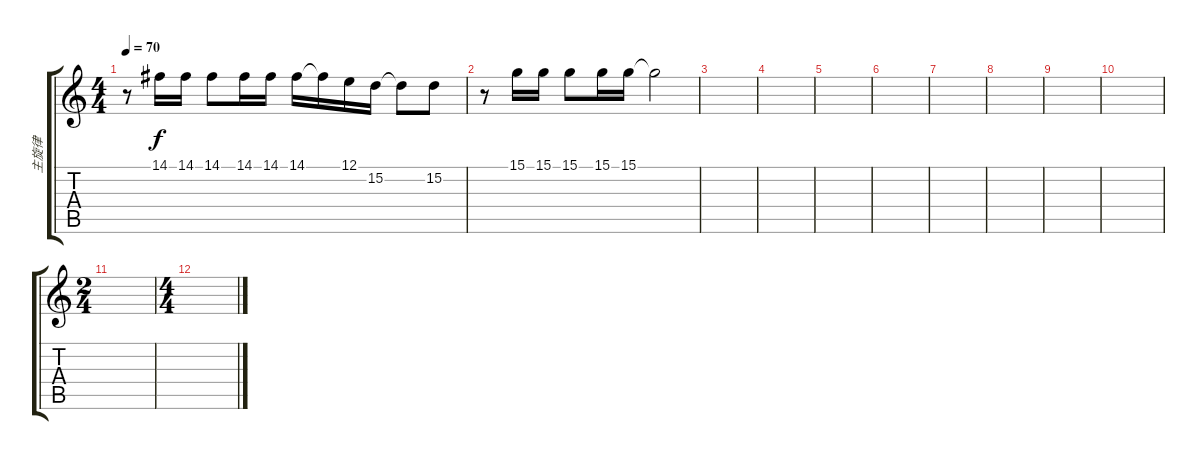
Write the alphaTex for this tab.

\track ("主旋律" "主旋律") {instrument englishhorn}
\staff {score tabs}
\tuning (E4 B3 G3 D3 A2 E2) {hide}
\ts (4 4)
\tempo 70
\clef g2
\ks c
r.8{dy f} 14.1.16 14.1.16 14.1.8 14.1.16 14.1.16 14.1.16 14.1{t}.16 12.1.16 15.2.16 15.2{t}.8 15.2.8 |
r.8 15.1.16 15.1.16 15.1.8 15.1.16 15.1.16 15.1{t}.2 |
|
|
|
|
|
|
|
|
\ts (2 4)
|
\ts (4 4)
